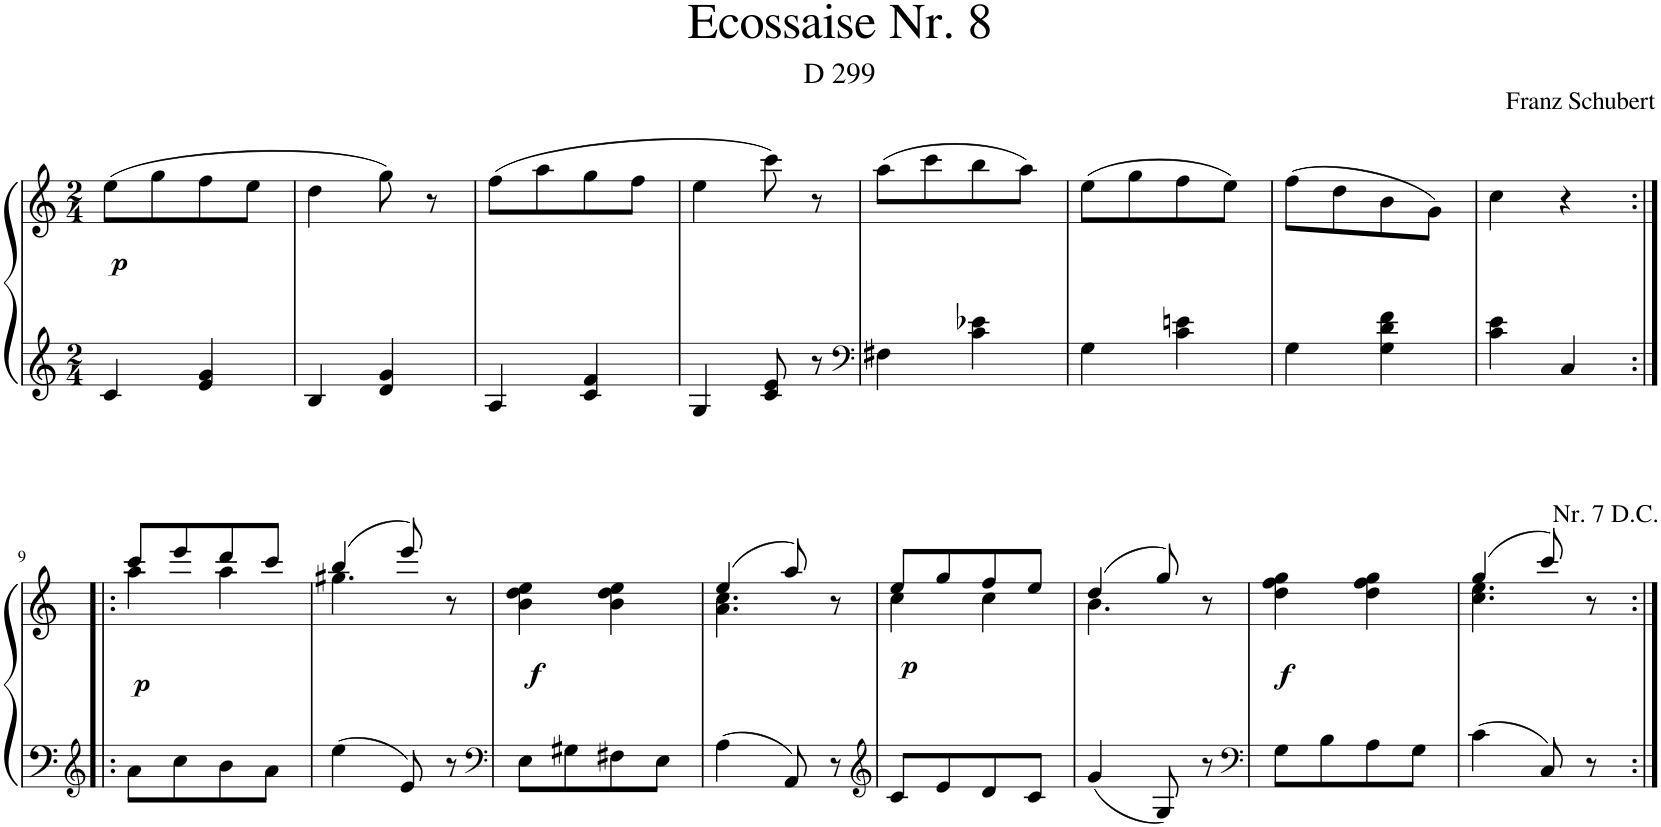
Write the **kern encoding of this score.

**kern	**kern	**dynam
*part1	*part1	*part1
*staff2	*staff1	*staff1/2
*I"Piano	*	*
*I'Pno.	*	*
*clefG2	*clefG2	*
*k[]	*k[]	*
*M2/4	*M2/4	*
=1	=1	=1
!	!	!LO:DY:b
4c/	(8ee\L	p
.	8gg\	.
4e/ 4g/	8ff\	.
.	8ee\J	.
=2	=2	=2
4B/	4dd\	.
4d/ 4g/	8gg\)	.
.	8r	.
=3	=3	=3
4A/	(8ff\L	.
.	8aa\	.
4c/ 4f/	8gg\	.
.	8ff\J	.
=4	=4	=4
4G/	4ee\	.
8c/ 8e/	8ccc\)	.
8r	8r	.
=5	=5	=5
*clefF4	*	*
4F#X\	(8aa\L	.
.	8ccc\	.
4c\ 4e-X\	8bb\	.
.	8aa\J)	.
=6	=6	=6
4G\	(8ee\L	.
.	8gg\	.
4c\ 4en\	8ff\	.
.	8ee\J)	.
=7	=7	=7
4G\	(8ff\L	.
.	8dd\	.
4G\ 4d\ 4f\	8b\	.
.	8g\J)	.
=8	=8	=8
4c\ 4e\	4cc\	.
4C/	4r	.
!!LO:LB:g=z
=9:|!|:	=9:|!|:	=9:|!|:
*clefG2	*	*
*k[]	*k[]	*
*	*^	*
!	!	!	!LO:DY:b
8a\L	8ccc/L	4aa\	p
8cc\	8eee/	.	.
8b\	8ddd/	4aa\	.
8a\J	8ccc/J	.	.
=10	=10	=10	=10
4ee\	(4bb/	4.gg#X\	.
8e/	8eee/)	.	.
8r	8r	8ryy	.
*	*v	*v	*
=11	=11	=11
*clefF4	*	*
*	*^	*
!	!	!	!LO:DY:b
*	*v	*v	*
8E\L	4b\ 4dd\ 4ee\	f
8G#X\	.	.
8F#X\	4b\ 4dd\ 4ee\	.
8E\J	.	.
=12	=12	=12
*	*^	*
4A\	(4ee/	4.a\ 4.cc\	.
8AA/	8aa/)	.	.
8r	8r	8ryy	.
=13	=13	=13	=13
*clefG2	*	*	*
!	!	!	!LO:DY:b
8c/L	8ee/L	4cc\	p
8e/	8gg/	.	.
8d/	8ff/	4cc\	.
8c/J	8ee/J	.	.
=14	=14	=14	=14
4g/	(4dd/	4.b\	.
8G/	8gg/)	.	.
8r	8r	8ryy	.
*	*v	*v	*
=15	=15	=15
*clefF4	*	*
*	*^	*
!	!	!	!LO:DY:b
*	*v	*v	*
8G\L	4dd\ 4ff\ 4gg\	f
8B\	.	.
8A\	4dd\ 4ff\ 4gg\	.
8G\J	.	.
=16	=16	=16
*	*^	*
4c\	(4gg/	4.cc\ 4.ee\	.
8C/	8ccc/)	.	.
8r	8r	8ryy	.
!	!	!LO:TX:a:t=Nr. 7 D.C.	!
!LO:TX:a:t=Nr. 7 D.C.	!	!	!
*	*v	*v	*
=:|!	=:|!	=:|!
*-	*-	*-
